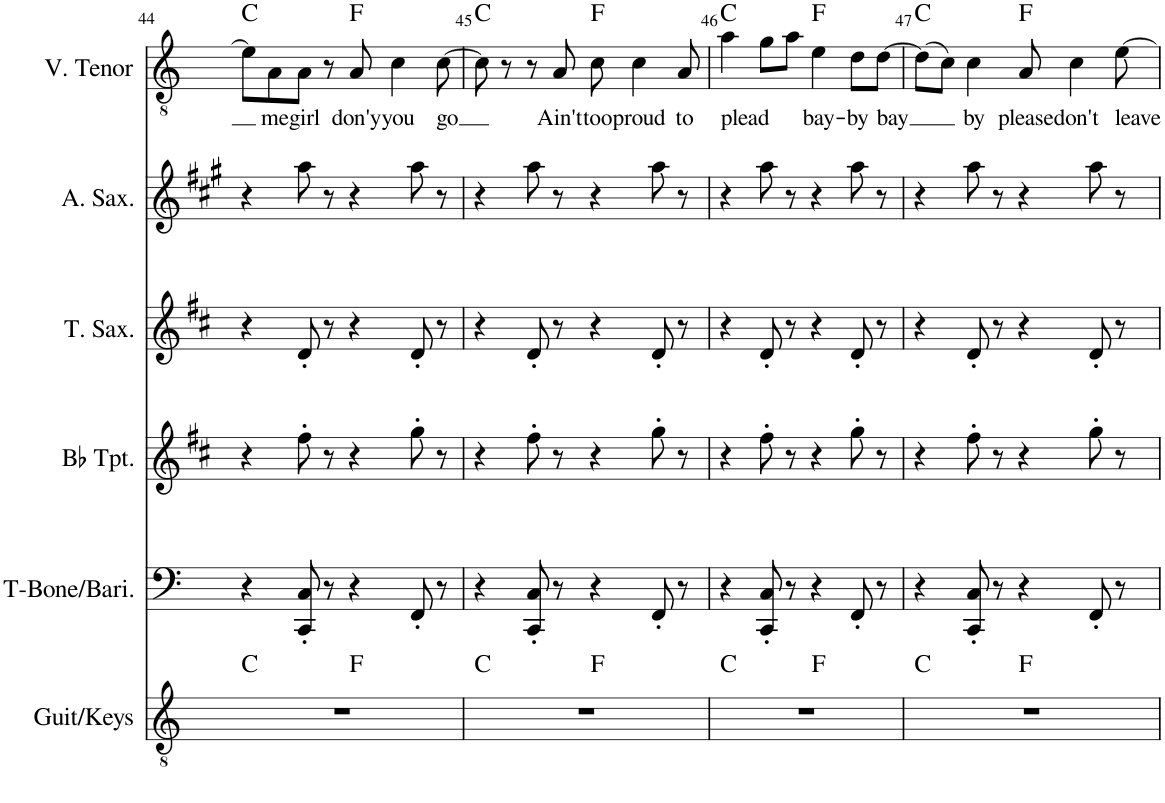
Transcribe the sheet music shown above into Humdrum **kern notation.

**kern	**harte	**kern	**kern	**kern	**kern	**kern	**text	**harte
*part6	*part6	*part5	*part4	*part3	*part2	*part1	*part1	*part1
*staff6	*	*staff5	*staff4	*staff3	*staff2	*staff1	*staff1	*
*I"Guit/Keys	*	*I"T-Bone/Bari	*I"Bb Trumpet	*I"Tenor Sax	*I"Alto Saxophone	*I"V. Tenor	*	*
*I'Guit/Keys	*	*I'T-Bone/Bari.	*I'Bb Tpt.	*I'T. Sax.	*I'A. Sax.	*I'V. Tenor	*	*
!!LO:PB:g=z
*clefGv2	*	*clefF4	*clefG2	*clefG2	*clefG2	*clefGv2	*	*
*	*	*	*Trd1c2	*Trd8c14	*Trd5c9	*	*	*
*k[]	*	*k[]	*k[f#c#]	*k[f#c#]	*k[f#c#g#]	*k[]	*	*
*M4/4	*	*M4/4	*M4/4	*M4/4	*M4/4	*M4/4	*	*
=44	=44	=44	=44	=44	=44	=44	=44	=44
*^	*	*	*	*	*	*	*	*
1r	2ryy	C:maj	4r	4r	4r	4r	8e\L]	.	C:maj
!	!	!	!	!	!	!	!	!LO:LY:b	!
.	.	.	.	.	.	.	8A\	me	.
!	!	!	!	!	!	!	!	!LO:LY:b	!
.	.	.	8CC/' 8C/'	8ff#'\	8d'/	8aa\	8A\J	girl	.
.	.	.	8r	8r	8r	8r	8r	.	.
!	!	!	!	!	!	!	!	!LO:LY:b	!
.	2ryy	F:maj	4r	4r	4r	4r	8A/	don'y	F:maj
!	!	!	!	!	!	!	!	!LO:LY:b	!
.	.	.	.	.	.	.	4c\	you	.
.	.	.	8FF'/	8gg'\	8d'/	8aa\	.	.	.
!	!	!	!	!	!	!	!	!LO:LY:b	!
.	.	.	8r	8r	8r	8r	[8c\	go	.
=45	=45	=45	=45	=45	=45	=45	=45	=45	=45
1r	2ryy	C:maj	4r	4r	4r	4r	8c\]	.	C:maj
.	.	.	.	.	.	.	8r	.	.
.	.	.	8CC/' 8C/'	8ff#'\	8d'/	8aa\	8r	.	.
!	!	!	!	!	!	!	!	!LO:LY:b	!
.	.	.	8r	8r	8r	8r	8A/	Ain't	.
!	!	!	!	!	!	!	!	!LO:LY:b	!
.	2ryy	F:maj	4r	4r	4r	4r	8c\	too	F:maj
!	!	!	!	!	!	!	!	!LO:LY:b	!
.	.	.	.	.	.	.	4c\	proud	.
.	.	.	8FF'/	8gg'\	8d'/	8aa\	.	.	.
!	!	!	!	!	!	!	!	!LO:LY:b	!
.	.	.	8r	8r	8r	8r	8A/	to	.
=46	=46	=46	=46	=46	=46	=46	=46	=46	=46
!	!	!	!	!	!	!	!	!LO:LY:b	!
1r	2ryy	C:maj	4r	4r	4r	4r	4a\	plead	C:maj
.	.	.	8CC/' 8C/'	8ff#'\	8d'/	8aa\	8g\L	.	.
.	.	.	8r	8r	8r	8r	8a\J	.	.
!	!	!	!	!	!	!	!	!LO:LY:b	!
.	2ryy	F:maj	4r	4r	4r	4r	4e\	bay-	F:maj
!	!	!	!	!	!	!	!	!LO:LY:b	!
.	.	.	8FF'/	8gg'\	8d'/	8aa\	8d\L	-by	.
!	!	!	!	!	!	!	!	!LO:LY:b	!
.	.	.	8r	8r	8r	8r	[8d\J	bay	.
=47	=47	=47	=47	=47	=47	=47	=47	=47	=47
1r	2ryy	C:maj	4r	4r	4r	4r	(8d\L]	.	C:maj
.	.	.	.	.	.	.	8c\J)	.	.
!	!	!	!	!	!	!	!	!LO:LY:b	!
.	.	.	8CC/' 8C/'	8ff#'\	8d'/	8aa\	4c\	by	.
.	.	.	8r	8r	8r	8r	.	.	.
!	!	!	!	!	!	!	!	!LO:LY:b	!
.	2ryy	F:maj	4r	4r	4r	4r	8A/	please	F:maj
!	!	!	!	!	!	!	!	!LO:LY:b	!
.	.	.	.	.	.	.	4c\	don't	.
.	.	.	8FF'/	8gg'\	8d'/	8aa\	.	.	.
!	!	!	!	!	!	!	!	!LO:LY:b	!
.	.	.	8r	8r	8r	8r	[8e\	leave	.
*v	*v	*	*	*	*	*	*	*	*
=	=	=	=	=	=	=	=	=
*-	*-	*-	*-	*-	*-	*-	*-	*-
